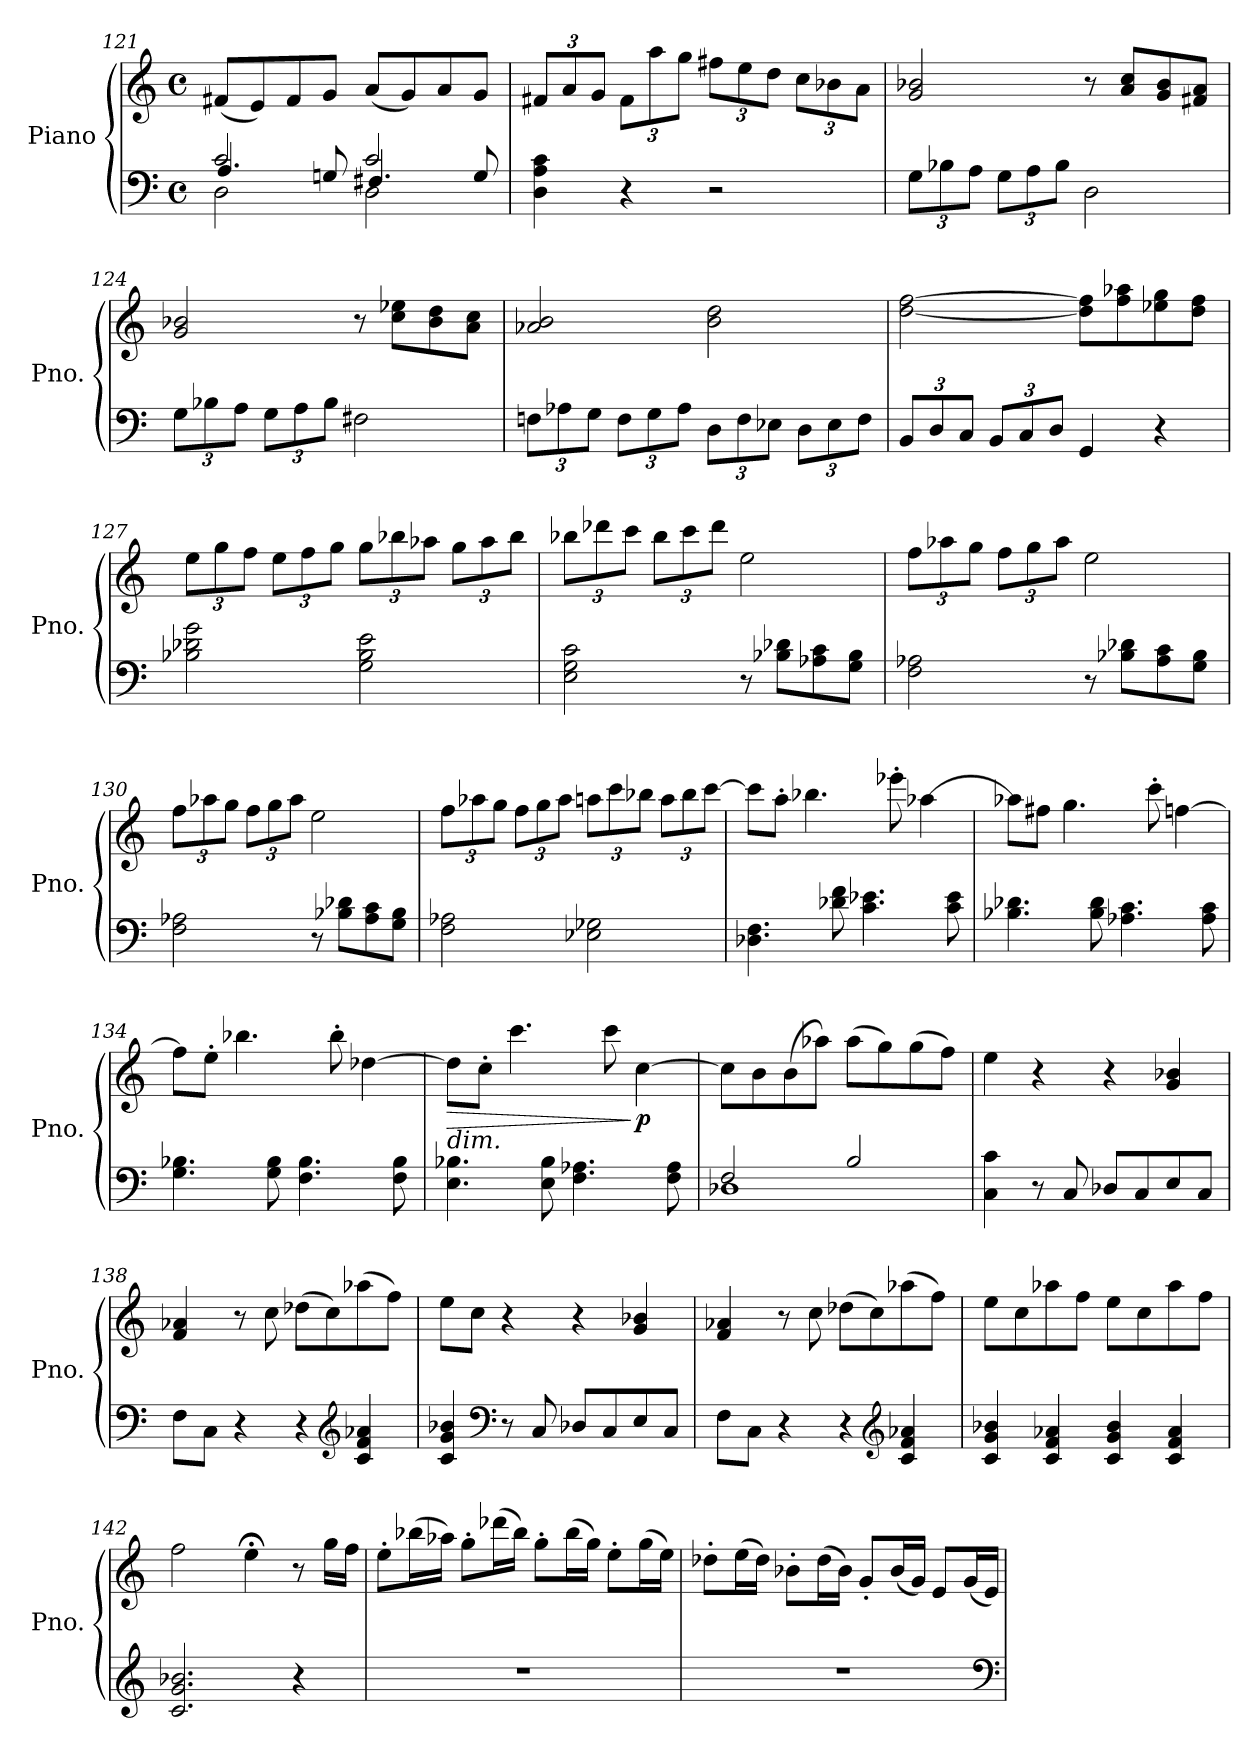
**kern	**kern	**dynam
*part1	*part1	*part1
*staff2	*staff1	*staff1/2
*I"Piano	*	*
*I'Pno.	*	*
!!LO:LB:g=z
*clefF4	*clefG2	*
*k[]	*k[]	*
*M4/4	*M4/4	*
*met(c)	*met(c)	*
=121	=121	=121
*^	*	*
*	*^	*	*
2c/	2D\	4.A/	(8f#X/L	.
.	.	.	8e/)	.
.	.	.	8f#/	.
.	.	8Gn/	8g/J	.
2c/	2D\	4.F#X/	(8a/L	.
.	.	.	8g/)	.
.	.	.	8a/	.
.	.	8G/	8g/J	.
*v	*v	*v	*	*
=122	=122	=122
*	*Xbrackettup	*
4D\ 4A\ 4c\	12f#X/L	.
.	12a/	.
.	12g/J	.
4r	12f#\L	.
.	12aa\	.
.	12gg\J	.
2r	12ff#X\L	.
.	12ee\	.
.	12dd\J	.
.	12cc\L	.
.	12b-X\	.
.	12a\J	.
=123	=123	=123
*Xbrackettup	*	*
12G\L	2g/ 2b-X/	.
12B-X\	.	.
12A\J	.	.
12G\L	.	.
12A\	.	.
12B-\J	.	.
2D\	8r	.
.	8a/ 8cc/L	.
.	8g/ 8b-/	.
.	8f#X/ 8a/J	.
=124	=124	=124
12G\L	2g/ 2b-X/	.
12B-X\	.	.
12A\J	.	.
12G\L	.	.
12A\	.	.
12B-\J	.	.
2F#X\	8r	.
.	8cc\ 8ee-X\L	.
.	8b-\ 8dd\	.
.	8a\ 8cc\J	.
!!LO:LB:g=z
=125	=125	=125
12Fn\L	2a-X/ 2b/	.
12A-X\	.	.
12G\J	.	.
12F\L	.	.
12G\	.	.
12A-\J	.	.
12D\L	2b\ 2dd\	.
12F\	.	.
12E-X\J	.	.
12D\L	.	.
12E-\	.	.
12F\J	.	.
=126	=126	=126
12BB/L	[2dd\ [2ff\	.
12D/	.	.
12C/J	.	.
12BB/L	.	.
12C/	.	.
12D/J	.	.
4GG/	8dd\] 8ff\]L	.
.	8ff\ 8aa-X\	.
4r	8ee-X\ 8gg\	.
.	8dd\ 8ff\J	.
=127	=127	=127
2B-X\ 2d-X\ 2g\	12ee\L	.
.	12gg\	.
.	12ff\J	.
.	12ee\L	.
.	12ff\	.
.	12gg\J	.
2G\ 2B-\ 2e\	12gg\L	.
.	12bb-X\	.
.	12aa-X\J	.
.	12gg\L	.
.	12aa-\	.
.	12bb-\J	.
!!LO:PB:g=z
=128	=128	=128
2E\ 2G\ 2c\	12bb-X\L	.
.	12ddd-X\	.
.	12ccc\J	.
.	12bb-\L	.
.	12ccc\	.
.	12ddd-\J	.
8r	2ee\	.
8B-X\ 8d-X\L	.	.
8A-X\ 8c\	.	.
8G\ 8B-\J	.	.
!!LO:LB:g=z
=129	=129	=129
2F\ 2A-X\	12ff\L	.
.	12aa-X\	.
.	12gg\J	.
.	12ff\L	.
.	12gg\	.
.	12aa-\J	.
8r	2ee\	.
8B-X\ 8d-X\L	.	.
8A-\ 8c\	.	.
8G\ 8B-\J	.	.
=130	=130	=130
2F\ 2A-X\	12ff\L	.
.	12aa-X\	.
.	12gg\J	.
.	12ff\L	.
.	12gg\	.
.	12aa-\J	.
8r	2ee\	.
8B-X\ 8d-X\L	.	.
8A-\ 8c\	.	.
8G\ 8B-\J	.	.
=131	=131	=131
2F\ 2A-X\	12ff\L	.
.	12aa-X\	.
.	12gg\J	.
.	12ff\L	.
.	12gg\	.
.	12aa-\J	.
2E-X\ 2G-X\	12aan\L	.
.	12ccc\	.
.	12bb-X\J	.
.	12aa\L	.
.	12bb-\	.
.	[12ccc\J	.
!!LO:LB:g=z
=132	=132	=132
4.D-X\ 4.F\	8ccc\L]	.
.	8aa'\J	.
.	4.bb-X\	.
8d-X\ 8f\	.	.
4.c\ 4.e-X\	.	.
.	8eee-X'\	.
.	[4aa-X\	.
8c\ 8e-\	.	.
!!LO:LB:g=z
=133	=133	=133
4.B-X\ 4.d-X\	8aa-X\L]	.
.	8ff#X\J	.
.	4.gg\	.
8B-\ 8d-\	.	.
4.A-X\ 4.c\	.	.
.	8ccc'\	.
.	[4ffn\	.
8A-\ 8c\	.	.
=134	=134	=134
4.G\ 4.B-X\	8ff\L]	.
.	8ee'\J	.
.	4.bb-X\	.
8G\ 8B-\	.	.
4.F\ 4.B-\	.	.
.	8bb-'\	.
.	[4dd-X\	.
8F\ 8B-\	.	.
=135	=135	=135
!	!LO:TX:b:i:t=dim.	!
!	!	!LO:HP:b
4.E\ 4.B-X\	8dd-\L]	>
.	8cc'\J	.
.	4.ccc\	.
8E\ 8B-\	.	.
4.F\ 4.A-X\	.	.
.	8ccc\	.
!	!	!LO:DY:n=1:b
.	[4cc\	] p
8F\ 8A-\	.	.
=136	=136	=136
*^	*	*
2F/	1D-X	8cc\L]	.
.	.	8b\	.
.	.	(8b\	.
.	.	8aa-X\J)	.
2B/	.	(8aa-\L	.
.	.	8gg\)	.
.	.	(8gg\	.
.	.	8ff\J)	.
*v	*v	*	*
=137	=137	=137
4C\ 4c\	4ee\	.
8r	4r	.
8C/	.	.
8D-X/L	4r	.
8C/	.	.
8E/	4g/ 4b-X/	.
8C/J	.	.
!!LO:LB:g=z
=138	=138	=138
8F\L	4f/ 4a-X/	.
8C\J	.	.
4r	8r	.
.	8cc\	.
4r	(8dd-X\L	.
.	8cc\)	.
*clefG2	*	*
4c/ 4f/ 4a-X/	(8aa-X\	.
.	8ff\J)	.
=139	=139	=139
4c/ 4g/ 4b-X/	8ee\L	.
.	8cc\J	.
*clefF4	*	*
8r	4r	.
8C/	.	.
8D-X/L	4r	.
8C/	.	.
8E/	4g/ 4b-X/	.
8C/J	.	.
=140	=140	=140
8F\L	4f/ 4a-X/	.
8C\J	.	.
4r	8r	.
.	8cc\	.
4r	(8dd-X\L	.
.	8cc\)	.
*clefG2	*	*
4c/ 4f/ 4a-X/	(8aa-X\	.
.	8ff\J)	.
=141	=141	=141
4c/ 4g/ 4b-X/	8ee\L	.
.	8cc\	.
4c/ 4f/ 4a-X/	8aa-X\	.
.	8ff\J	.
4c/ 4g/ 4b-/	8ee\L	.
.	8cc\	.
4c/ 4f/ 4a-/	8aa-\	.
.	8ff\J	.
=142	=142	=142
2.c/ 2.g/ 2.b-X/	2ff\	.
.	4ee;<\	.
4r	8r	.
.	16gg\LL	.
.	16ff\JJ	.
!!LO:LB:g=z
=143	=143	=143
1r	8ee'\L	.
.	(16bb-X\L	.
.	16aa-X\JJ)	.
.	8gg'\L	.
.	(16ddd-X\L	.
.	16bb-\JJ)	.
.	8gg'\L	.
.	(16bb-\L	.
.	16gg\JJ)	.
.	8ee'\L	.
.	(16gg\L	.
.	16ee\JJ)	.
=144	=144	=144
1r	8dd-X'\L	.
.	(16ee\L	.
.	16dd-\JJ)	.
.	8b-X'\L	.
.	(16dd-\L	.
.	16b-\JJ)	.
.	8g'/L	.
.	(16b-/L	.
.	16g/JJ)	.
.	8e/L	.
.	(16g/L	.
*clefF4	*	*
.	16e/JJ)	.
=	=	=
*-	*-	*-
